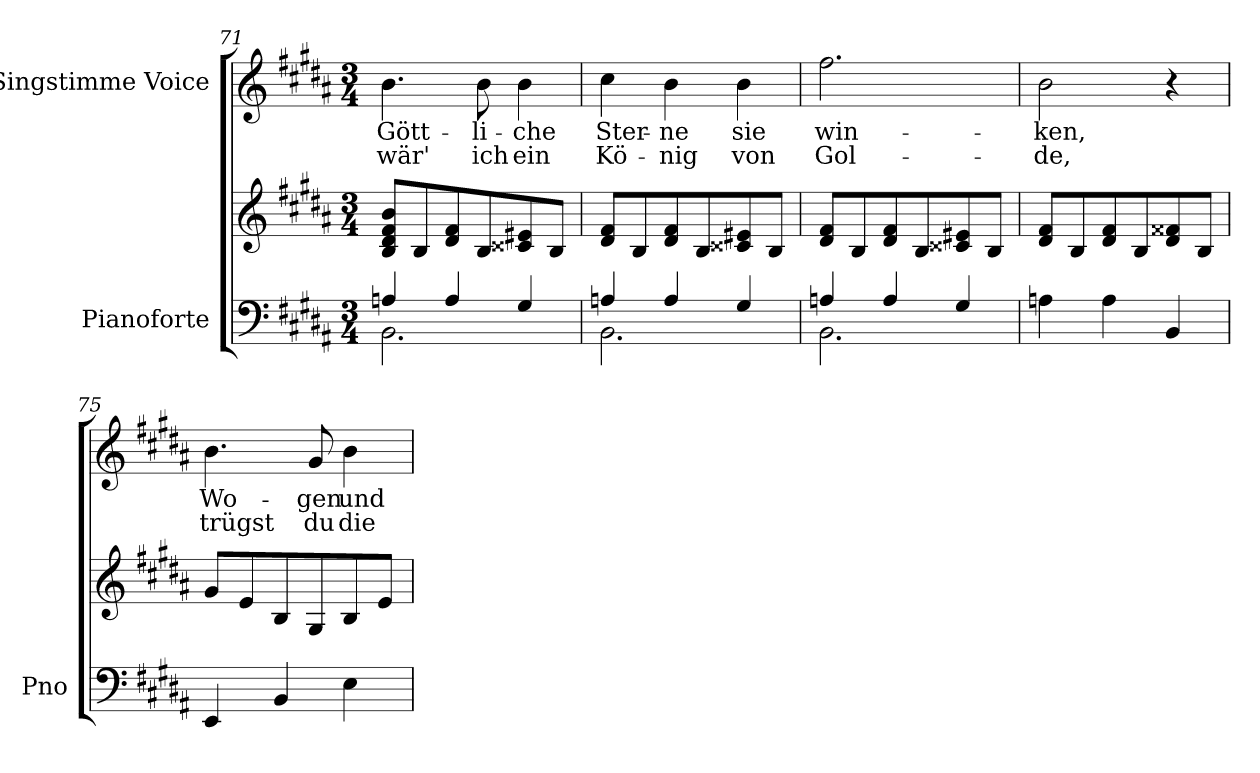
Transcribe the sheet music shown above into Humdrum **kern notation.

**kern	**kern	**kern	**text	**text
*part2	*part2	*part1	*part1	*part1
*staff3	*staff2	*staff1	*staff1	*staff1
*I"Pianoforte	*	*I"Singstimme Voice	*	*
*I'Pno	*	*	*	*
*clefF4	*clefG2	*clefG2	*	*
*k[f#c#g#d#a#]	*k[f#c#g#d#a#]	*k[f#c#g#d#a#]	*	*
*M3/4	*M3/4	*M3/4	*	*
=71	=71	=71	=71	=71
*^	*	*	*	*
!	!	!	!	!LO:LY:b	!LO:LY:b
4An/	2.BB\	8B/ 8d#/ 8f#/ 8b/L	4.b\	Gött-	wär'
.	.	8B/	.	.	.
4A/	.	8d#/ 8f#/	.	.	.
!	!	!	!	!LO:LY:b	!LO:LY:b
.	.	8B/	8b\	-li-	ich
!	!	!	!	!LO:LY:b	!LO:LY:b
4G#/	.	8c##X/ 8e#X/	4b\	-che	ein
.	.	8B/J	.	.	.
=72	=72	=72	=72	=72	=72
!	!	!	!	!LO:LY:b	!LO:LY:b
4An/	2.BB\	8d#/ 8f#/L	4cc#\	Ster-	Kö-
.	.	8B/	.	.	.
!	!	!	!	!LO:LY:b	!LO:LY:b
4A/	.	8d#/ 8f#/	4b\	-ne	-nig
.	.	8B/	.	.	.
!	!	!	!	!LO:LY:b	!LO:LY:b
4G#/	.	8c##X/ 8e#X/	4b\	sie	von
.	.	8B/J	.	.	.
!!LO:LB:g=z
=73	=73	=73	=73	=73	=73
!	!	!	!	!LO:LY:b	!LO:LY:b
4An/	2.BB\	8d#/ 8f#/L	2.ff#\	win-	Gol-
.	.	8B/	.	.	.
4A/	.	8d#/ 8f#/	.	.	.
.	.	8B/	.	.	.
4G#/	.	8c##X/ 8e#X/	.	.	.
.	.	8B/J	.	.	.
*v	*v	*	*	*	*
=74	=74	=74	=74	=74
!	!	!	!LO:LY:b	!LO:LY:b
4An\	8d#/ 8f#/L	2b\	-ken,	-de,
.	8B/	.	.	.
4A\	8d#/ 8f#/	.	.	.
.	8B/	.	.	.
4BB/	8d#/ 8f##X/	4r	.	.
.	8B/J	.	.	.
=75	=75	=75	=75	=75
!	!	!	!LO:LY:b	!LO:LY:b
4EE/	8g#/L	4.b\	Wo-	trügst
.	8e/	.	.	.
4BB/	8B/	.	.	.
!	!	!	!LO:LY:b	!LO:LY:b
.	8G#/	8g#/	-gen	du
!	!	!	!LO:LY:b	!LO:LY:b
4E\	8B/	4b\	und	die
.	8e/J	.	.	.
=	=	=	=	=
*-	*-	*-	*-	*-
